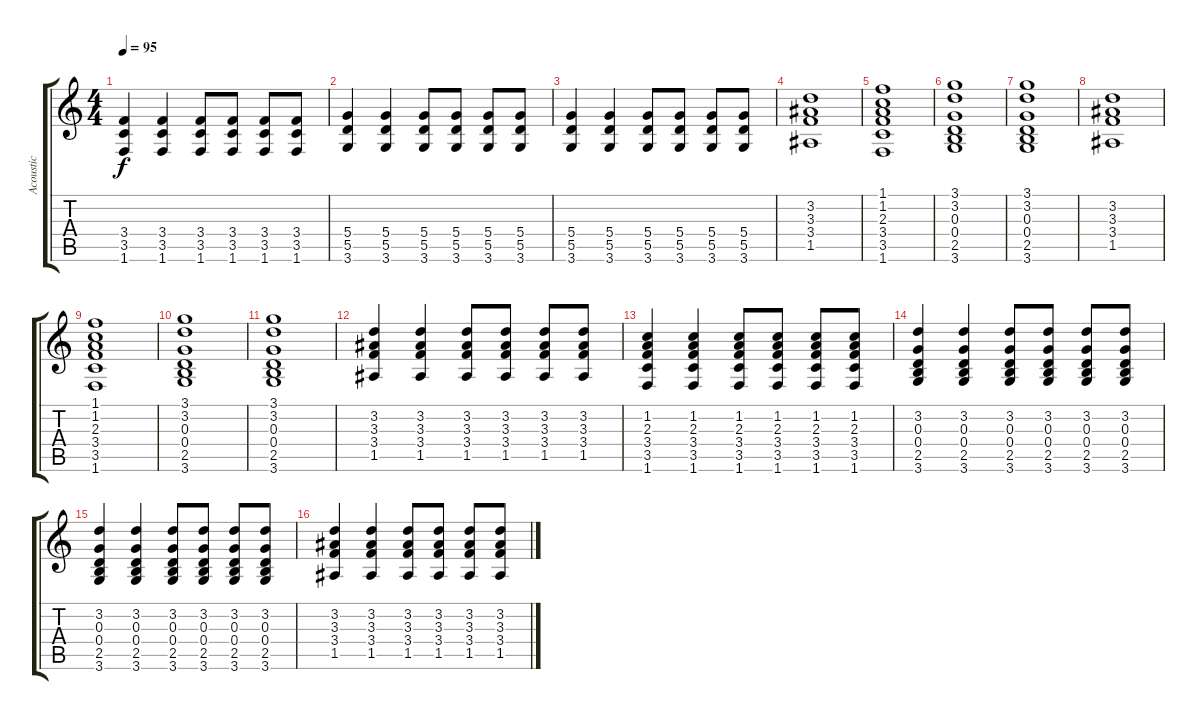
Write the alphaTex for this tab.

\track ("Acoustic" "Acoustic") {instrument acousticguitarsteel}
\staff {score tabs}
\tuning (E4 B3 G3 D3 A2 E2) {hide}
\ts (4 4)
\tempo 95
\clef g2
\ks c
(3.4 3.5 1.6).4{dy f} (3.4 3.5 1.6).4 (3.4 3.5 1.6).8 (3.4 3.5 1.6).8 (3.4 3.5 1.6).8 (3.4 3.5 1.6).8 |
(5.4 5.5 3.6).4 (5.4 5.5 3.6).4 (5.4 5.5 3.6).8 (5.4 5.5 3.6).8 (5.4 5.5 3.6).8 (5.4 5.5 3.6).8 |
(5.4 5.5 3.6).4 (5.4 5.5 3.6).4 (5.4 5.5 3.6).8 (5.4 5.5 3.6).8 (5.4 5.5 3.6).8 (5.4 5.5 3.6).8 |
(3.2 3.3 3.4 1.5).1 |
(1.1 1.2 2.3 3.4 3.5 1.6).1 |
(3.1 3.2 0.3 0.4 2.5 3.6).1 |
(3.1 3.2 0.3 0.4 2.5 3.6).1 |
(3.2 3.3 3.4 1.5).1 |
(1.1 1.2 2.3 3.4 3.5 1.6).1 |
(3.1 3.2 0.3 0.4 2.5 3.6).1 |
(3.1 3.2 0.3 0.4 2.5 3.6).1 |
(3.2 3.3 3.4 1.5).4 (3.2 3.3 3.4 1.5).4 (3.2 3.3 3.4 1.5).8 (3.2 3.3 3.4 1.5).8 (3.2 3.3 3.4 1.5).8 (3.2 3.3 3.4 1.5).8 |
(1.2 2.3 3.4 3.5 1.6).4 (1.2 2.3 3.4 3.5 1.6).4 (1.2 2.3 3.4 3.5 1.6).8 (1.2 2.3 3.4 3.5 1.6).8 (1.2 2.3 3.4 3.5 1.6).8 (1.2 2.3 3.4 3.5 1.6).8 |
(3.2 0.3 0.4 2.5 3.6).4 (3.2 0.3 0.4 2.5 3.6).4 (3.2 0.3 0.4 2.5 3.6).8 (3.2 0.3 0.4 2.5 3.6).8 (3.2 0.3 0.4 2.5 3.6).8 (3.2 0.3 0.4 2.5 3.6).8 |
(3.2 0.3 0.4 2.5 3.6).4 (3.2 0.3 0.4 2.5 3.6).4 (3.2 0.3 0.4 2.5 3.6).8 (3.2 0.3 0.4 2.5 3.6).8 (3.2 0.3 0.4 2.5 3.6).8 (3.2 0.3 0.4 2.5 3.6).8 |
(3.2 3.3 3.4 1.5).4 (3.2 3.3 3.4 1.5).4 (3.2 3.3 3.4 1.5).8 (3.2 3.3 3.4 1.5).8 (3.2 3.3 3.4 1.5).8 (3.2 3.3 3.4 1.5).8
